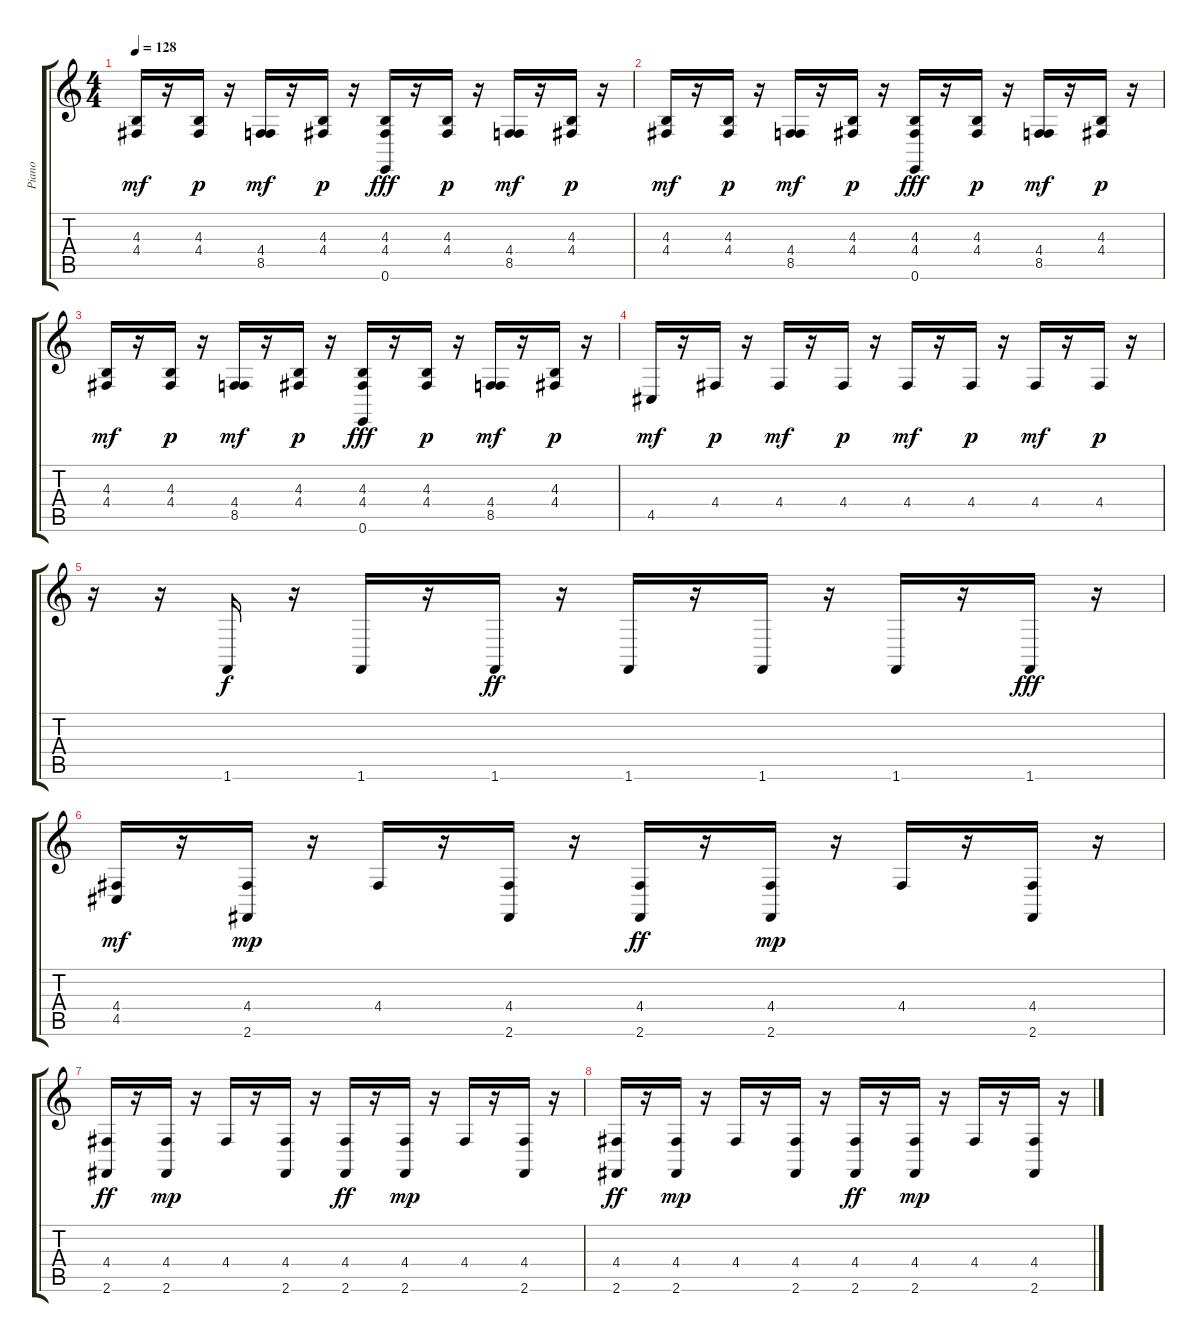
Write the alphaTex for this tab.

\track ("Piano" "Piano") {instrument acousticgrandpiano}
\staff {score tabs}
\tuning (E4 B3 G3 D3 A2 E2) {hide}
\ts (4 4)
\tempo 128
\clef g2
\ks c
(4.3 4.4).16{dy mf} r.16 (4.3 4.4).16{dy p} r.16 (4.4 8.5).16{dy mf} r.16 (4.3 4.4).16{dy p} r.16 (4.3 4.4 0.6).16{dy fff} r.16 (4.3 4.4).16{dy p} r.16 (4.4 8.5).16{dy mf} r.16 (4.3 4.4).16{dy p} r.16 |
(4.3 4.4).16{dy mf} r.16 (4.3 4.4).16{dy p} r.16 (4.4 8.5).16{dy mf} r.16 (4.3 4.4).16{dy p} r.16 (4.3 4.4 0.6).16{dy fff} r.16 (4.3 4.4).16{dy p} r.16 (4.4 8.5).16{dy mf} r.16 (4.3 4.4).16{dy p} r.16 |
(4.3 4.4).16{dy mf} r.16 (4.3 4.4).16{dy p} r.16 (4.4 8.5).16{dy mf} r.16 (4.3 4.4).16{dy p} r.16 (4.3 4.4 0.6).16{dy fff} r.16 (4.3 4.4).16{dy p} r.16 (4.4 8.5).16{dy mf} r.16 (4.3 4.4).16{dy p} r.16 |
4.5.16{dy mf} r.16 4.4.16{dy p} r.16 4.4.16{dy mf} r.16 4.4.16{dy p} r.16 4.4.16{dy mf} r.16 4.4.16{dy p} r.16 4.4.16{dy mf} r.16 4.4.16{dy p} r.16 |
r.16 r.16 1.6.16{dy f} r.16 1.6.16 r.16 1.6.16{dy ff} r.16 1.6.16 r.16 1.6.16 r.16 1.6.16 r.16 1.6.16{dy fff} r.16 |
(4.4 4.5).16{dy mf} r.16 (4.4 2.6).16{dy mp} r.16 4.4.16 r.16 (4.4 2.6).16 r.16 (4.4 2.6).16{dy ff} r.16 (4.4 2.6).16{dy mp} r.16 4.4.16 r.16 (4.4 2.6).16 r.16 |
(4.4 2.6).16{dy ff} r.16 (4.4 2.6).16{dy mp} r.16 4.4.16 r.16 (4.4 2.6).16 r.16 (4.4 2.6).16{dy ff} r.16 (4.4 2.6).16{dy mp} r.16 4.4.16 r.16 (4.4 2.6).16 r.16 |
(4.4 2.6).16{dy ff} r.16 (4.4 2.6).16{dy mp} r.16 4.4.16 r.16 (4.4 2.6).16 r.16 (4.4 2.6).16{dy ff} r.16 (4.4 2.6).16{dy mp} r.16 4.4.16 r.16 (4.4 2.6).16 r.16
